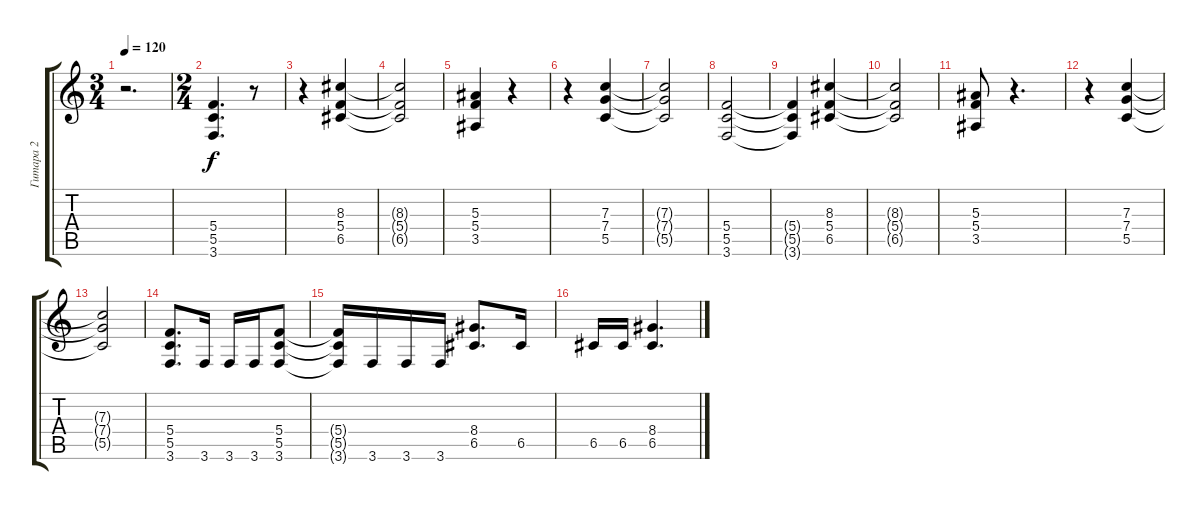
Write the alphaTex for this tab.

\track ("Гитара 2" "Гитара 2") {instrument distortionguitar}
\staff {score tabs}
\tuning (D4 A3 F3 C3 G2 D2) {hide}
\ts (3 4)
\tempo 120
\clef g2
\ks c
r.2{d dy f instrument distortionguitar} |
\ts (2 4)
(5.4 5.5 3.6).4{d} r.8 |
r.4 (8.3 5.4 6.5).4 |
(8.3{t} 5.4{t} 6.5{t}).2 |
(5.3 5.4 3.5).4 r.4 |
r.4 (7.3 7.4 5.5).4 |
(7.3{t} 7.4{t} 5.5{t}).2 |
(5.4 5.5 3.6).2 |
(5.4{t} 5.5{t} 3.6{t}).4 (8.3 5.4 6.5).4 |
(8.3{t} 5.4{t} 6.5{t}).2 |
(5.3 5.4 3.5).8 r.4{d} |
r.4 (7.3 7.4 5.5).4 |
(7.3{t} 7.4{t} 5.5{t}).2 |
(5.4 5.5 3.6).8{d} 3.6.16 3.6.16 3.6.16 (5.4 5.5 3.6).8 |
(5.4{t} 5.5{t} 3.6{t}).16 3.6.16 3.6.16 3.6.16 (8.4 6.5).8{d} 6.5.16 |
6.5.16 6.5.16 (8.4 6.5).4{d}
